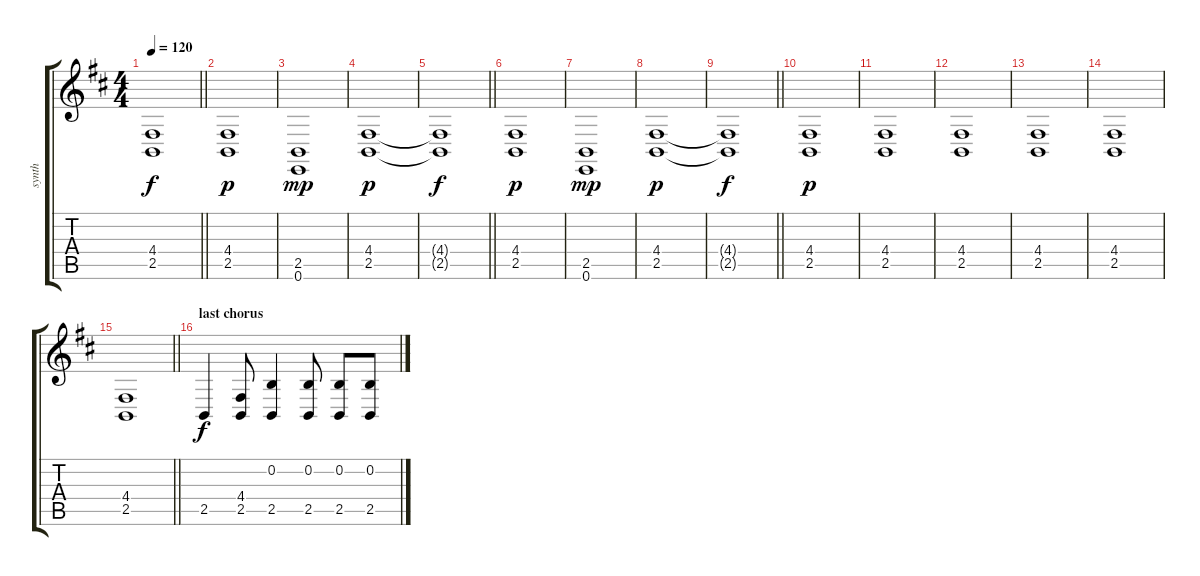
\track ("synth" "synth") {instrument pad6metallic}
\staff {score tabs}
\tuning (E4 B3 G3 D3 A2 E2) {hide}
\ts (4 4)
\tempo 120
\clef g2
\barLineRight lightlight
\ks bminor
(4.4{t} 2.5{t}).1{dy f} |
(4.4 2.5).1{dy p} |
(2.5 0.6).1{dy mp} |
(4.4 2.5).1{dy p} |
\barLineRight lightlight
(4.4{t} 2.5{t}).1{dy f} |
(4.4 2.5).1{dy p} |
(2.5 0.6).1{dy mp} |
(4.4 2.5).1{dy p} |
\barLineRight lightlight
(4.4{t} 2.5{t}).1{dy f} |
(4.4 2.5).1{dy p} |
(4.4 2.5).1 |
(4.4 2.5).1 |
(4.4 2.5).1 |
(4.4 2.5).1 |
\barLineRight lightlight
(4.4 2.5).1 |
\section ("" "last chorus")
2.5.4{dy f} (4.4 2.5).8 (0.2 2.5).4 (0.2 2.5).8 (0.2 2.5).8 (0.2 2.5).8
